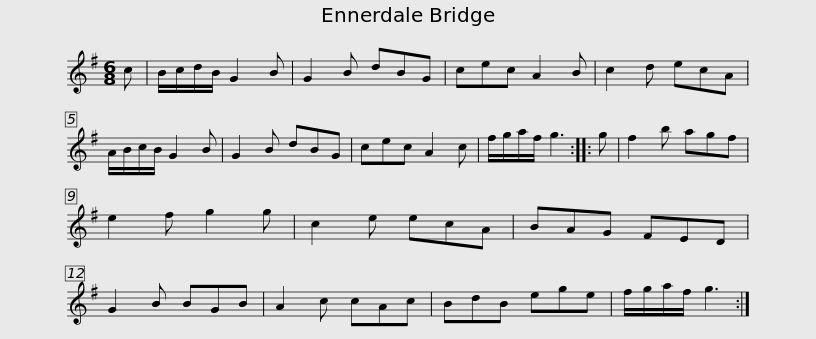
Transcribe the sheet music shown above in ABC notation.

X:1
L:1/8
M:6/8
I:linebreak $
K:G
V:1 treble
V:1
 c | B/c/d/B/ G2 B | G2 B dBG | cec A2 B | c2 d ecA | %5
 A/B/c/B/ G2 B | G2 B dBG | cec A2 c | f/g/a/f/ g3 ::$ g | %10
 f2 b agf | e2 f g2 g | c2 e ecA | BAG FED | G2 B BGB | %15
 A2 c cAc | BdB ege | f/g/a/f/ g3 :| %18
